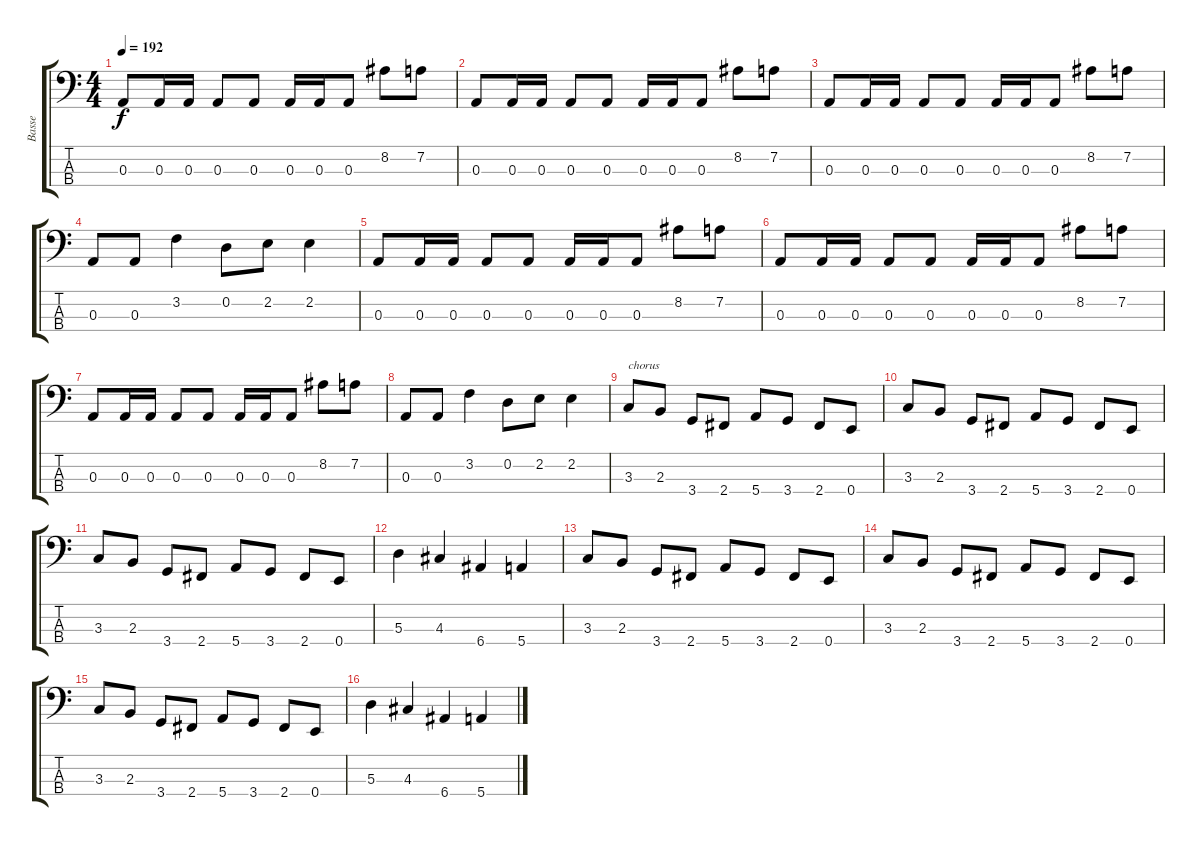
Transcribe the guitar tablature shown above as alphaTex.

\track ("Basse" "Basse") {instrument electricbasspick}
\staff {score tabs}
\tuning (G2 D2 A1 E1) {hide}
\ts (4 4)
\tempo 192
\clef f4
\ks c
0.3.8{dy f} 0.3.16 0.3.16 0.3.8 0.3.8 0.3.16 0.3.16 0.3.8 8.2.8 7.2.8 |
0.3.8 0.3.16 0.3.16 0.3.8 0.3.8 0.3.16 0.3.16 0.3.8 8.2.8 7.2.8 |
0.3.8 0.3.16 0.3.16 0.3.8 0.3.8 0.3.16 0.3.16 0.3.8 8.2.8 7.2.8 |
0.3.8 0.3.8 3.2.4 0.2.8 2.2.8 2.2.4 |
0.3.8 0.3.16 0.3.16 0.3.8 0.3.8 0.3.16 0.3.16 0.3.8 8.2.8 7.2.8 |
0.3.8 0.3.16 0.3.16 0.3.8 0.3.8 0.3.16 0.3.16 0.3.8 8.2.8 7.2.8 |
0.3.8 0.3.16 0.3.16 0.3.8 0.3.8 0.3.16 0.3.16 0.3.8 8.2.8 7.2.8 |
0.3.8 0.3.8 3.2.4 0.2.8 2.2.8 2.2.4 |
3.3.8{txt "chorus"} 2.3.8 3.4.8 2.4.8 5.4.8 3.4.8 2.4.8 0.4.8 |
3.3.8 2.3.8 3.4.8 2.4.8 5.4.8 3.4.8 2.4.8 0.4.8 |
3.3.8 2.3.8 3.4.8 2.4.8 5.4.8 3.4.8 2.4.8 0.4.8 |
5.3.4 4.3.4 6.4.4 5.4.4 |
3.3.8 2.3.8 3.4.8 2.4.8 5.4.8 3.4.8 2.4.8 0.4.8 |
3.3.8 2.3.8 3.4.8 2.4.8 5.4.8 3.4.8 2.4.8 0.4.8 |
3.3.8 2.3.8 3.4.8 2.4.8 5.4.8 3.4.8 2.4.8 0.4.8 |
5.3.4 4.3.4 6.4.4 5.4.4
